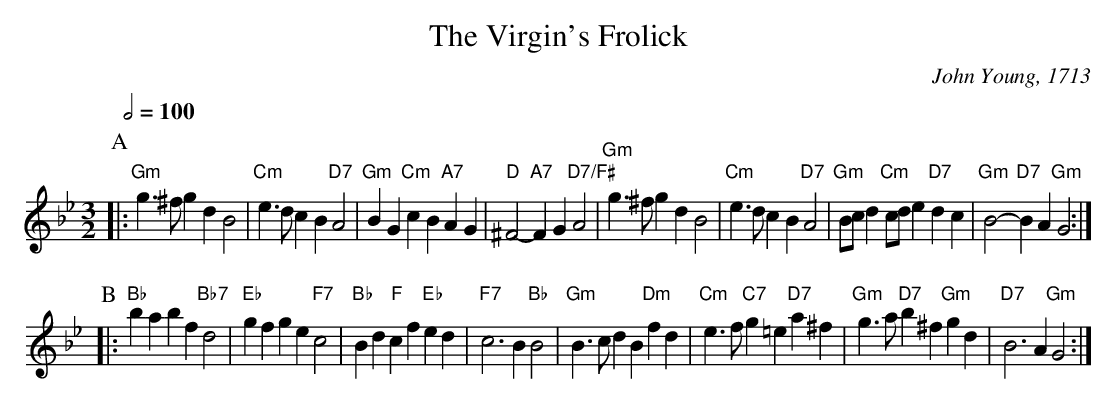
X:1
T:The Virgin's Frolick
C:John Young, 1713
L:1/4
M:3/2
Q:1/2=100
K:Gm
P:A
|: "Gm"g>^f gd B2 | "Cm"e>d cB "D7"A2 | "Gm"BG "Cm"cB "A7"AG | "D"^F2- "A7"FG "D7/F#"A2 |\
"Gm"g>^f gd B2 | "Cm"e>d cB "D7"A2 | "Gm"B/c/d "Cm"c/d/e "D7"dc | "Gm"B2- "D7"BA "Gm"G2 :|
P:B
|: "Bb"ba bf "Bb7"d2 | "Eb"gf ge "F7"c2 | "Bb"Bd "F"cf "Eb"ed | "F7"c3B "Bb"B2 |\
"Gm"B>c dB "Dm"fd | "Cm"e>f "C7"g=e "D7"a^f | "Gm"g>a "D7"b^f "Gm"gd | "D7"B3A "Gm"G2 :|
